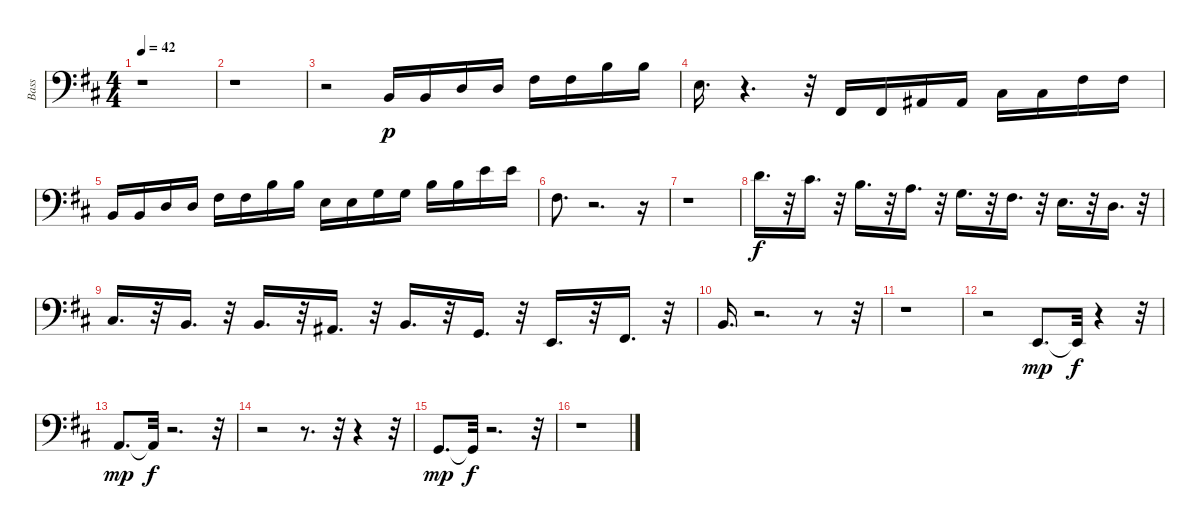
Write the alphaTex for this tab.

\track ("Bass" "Bass") {instrument contrabass}
\staff {score}
\tuning (G2 D2 A1 E1) {hide}
\ts (4 4)
\tempo 42
\clef f4
\ks d
r.1{dy f} |
r.1 |
r.2 2.3.16{dy p} 2.3.16 0.2.16 0.2.16 4.2.16 4.2.16 4.1.16 4.1.16 |
2.2.16{d} r.4{d} r.32 2.4.16 2.4.16 1.3.16 1.3.16 4.3.16 4.3.16 4.2.16 4.2.16 |
2.3.16 2.3.16 0.2.16 0.2.16 4.2.16 4.2.16 4.1.16 4.1.16 2.2.16 2.2.16 0.1.16 0.1.16 4.1.16 4.1.16 9.1.16 9.1.16 |
9.3.8{d} r.2{d} r.16 |
r.1 |
7.1.16{d dy f} r.32 6.1.16{d} r.32 4.1.16{d} r.32 2.1.16{d} r.32 0.1.16{d} r.32 4.2.16{d} r.32 2.2.16{d} r.32 0.2.16{d} r.32 |
4.3.16{d} r.32 2.3.16{d} r.32 2.3.16{d} r.32 1.3.16{d} r.32 2.3.16{d} r.32 3.4.16{d} r.32 0.4.16{d} r.32 2.4.16{d} r.32 |
2.3.16{d} r.2{d} r.8 r.32 |
r.1 |
r.2 0.4.8{d dy mp} 0.4{t}.32{dy f} r.4 r.32 |
0.3.8{d dy mp} 0.3{t}.32{dy f} r.2{d} r.32 |
r.2 r.8{d} r.32 r.4 r.32 |
3.4.8{d dy mp} 3.4{t}.32{dy f} r.2{d} r.32 |
r.1
